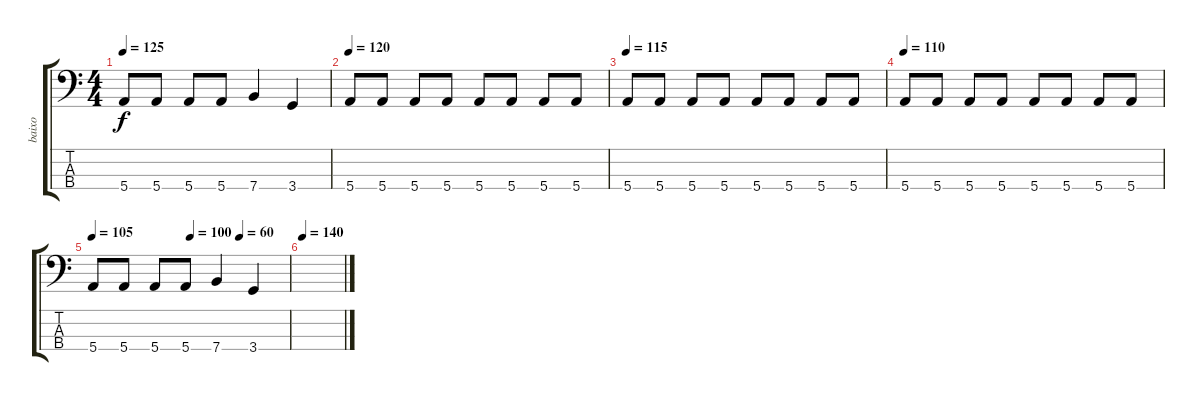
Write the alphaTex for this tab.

\track ("baixo" "baixo") {instrument electricbassfinger}
\staff {score tabs}
\tuning (G2 D2 A1 E1) {hide}
\ts (4 4)
\tempo 125
\clef f4
\ks c
5.4.8{dy f} 5.4.8 5.4.8 5.4.8 7.4.4 3.4.4 |
\tempo 120
5.4.8 5.4.8 5.4.8 5.4.8 5.4.8 5.4.8 5.4.8 5.4.8 |
\tempo 115
5.4.8 5.4.8 5.4.8 5.4.8 5.4.8 5.4.8 5.4.8 5.4.8 |
\tempo 110
5.4.8 5.4.8 5.4.8 5.4.8 5.4.8 5.4.8 5.4.8 5.4.8 |
\tempo 105
\tempo (100 0.5)
\tempo (60 0.75)
5.4.8 5.4.8 5.4.8 5.4.8 7.4.4 3.4.4 |
\tempo 140
